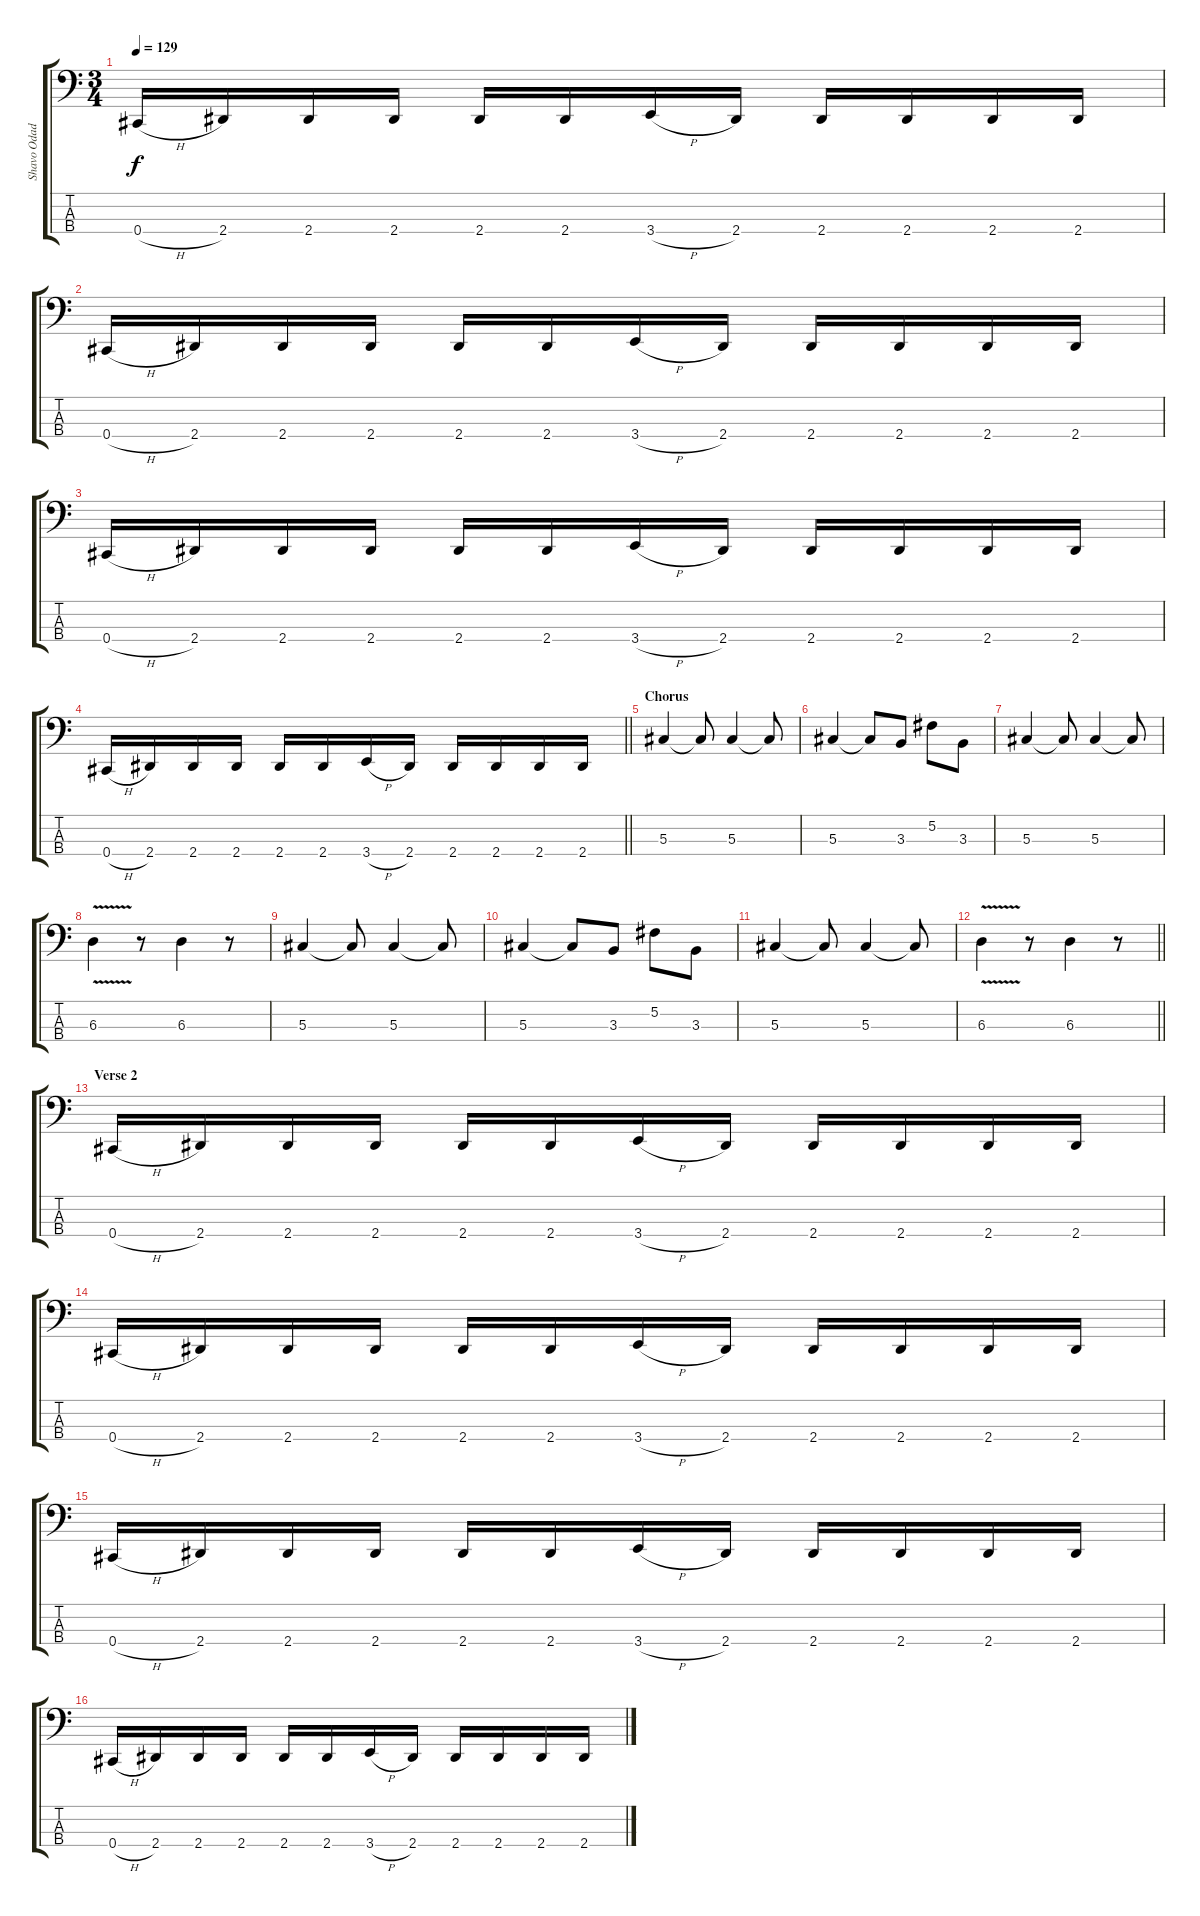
\track ("Shavo Odadjian" "Shavo Odad") {instrument electricbassfinger}
\staff {score tabs}
\tuning (Gb2 Db2 Ab1 Db1) {hide}
\ts (3 4)
\tempo 129
\clef f4
\ks c
0.4{h}.16{dy f} 2.4.16 2.4.16 2.4.16 2.4.16 2.4.16 3.4{h}.16 2.4.16 2.4.16 2.4.16 2.4.16 2.4.16 |
0.4{h}.16 2.4.16 2.4.16 2.4.16 2.4.16 2.4.16 3.4{h}.16 2.4.16 2.4.16 2.4.16 2.4.16 2.4.16 |
0.4{h}.16 2.4.16 2.4.16 2.4.16 2.4.16 2.4.16 3.4{h}.16 2.4.16 2.4.16 2.4.16 2.4.16 2.4.16 |
\barLineRight lightlight
0.4{h}.16 2.4.16 2.4.16 2.4.16 2.4.16 2.4.16 3.4{h}.16 2.4.16 2.4.16 2.4.16 2.4.16 2.4.16 |
\section ("" "Chorus")
5.3.4 5.3{t}.8 5.3.4 5.3{t}.8 |
5.3.4 5.3{t}.8 3.3.8 5.2.8 3.3.8 |
5.3.4 5.3{t}.8 5.3.4 5.3{t}.8 |
6.3{v}.4 r.8 6.3.4 r.8 |
5.3.4 5.3{t}.8 5.3.4 5.3{t}.8 |
5.3.4 5.3{t}.8 3.3.8 5.2.8 3.3.8 |
5.3.4 5.3{t}.8 5.3.4 5.3{t}.8 |
\barLineRight lightlight
6.3{v}.4 r.8 6.3.4 r.8 |
\section ("" "Verse 2")
0.4{h}.16 2.4.16 2.4.16 2.4.16 2.4.16 2.4.16 3.4{h}.16 2.4.16 2.4.16 2.4.16 2.4.16 2.4.16 |
0.4{h}.16 2.4.16 2.4.16 2.4.16 2.4.16 2.4.16 3.4{h}.16 2.4.16 2.4.16 2.4.16 2.4.16 2.4.16 |
0.4{h}.16 2.4.16 2.4.16 2.4.16 2.4.16 2.4.16 3.4{h}.16 2.4.16 2.4.16 2.4.16 2.4.16 2.4.16 |
0.4{h}.16 2.4.16 2.4.16 2.4.16 2.4.16 2.4.16 3.4{h}.16 2.4.16 2.4.16 2.4.16 2.4.16 2.4.16
